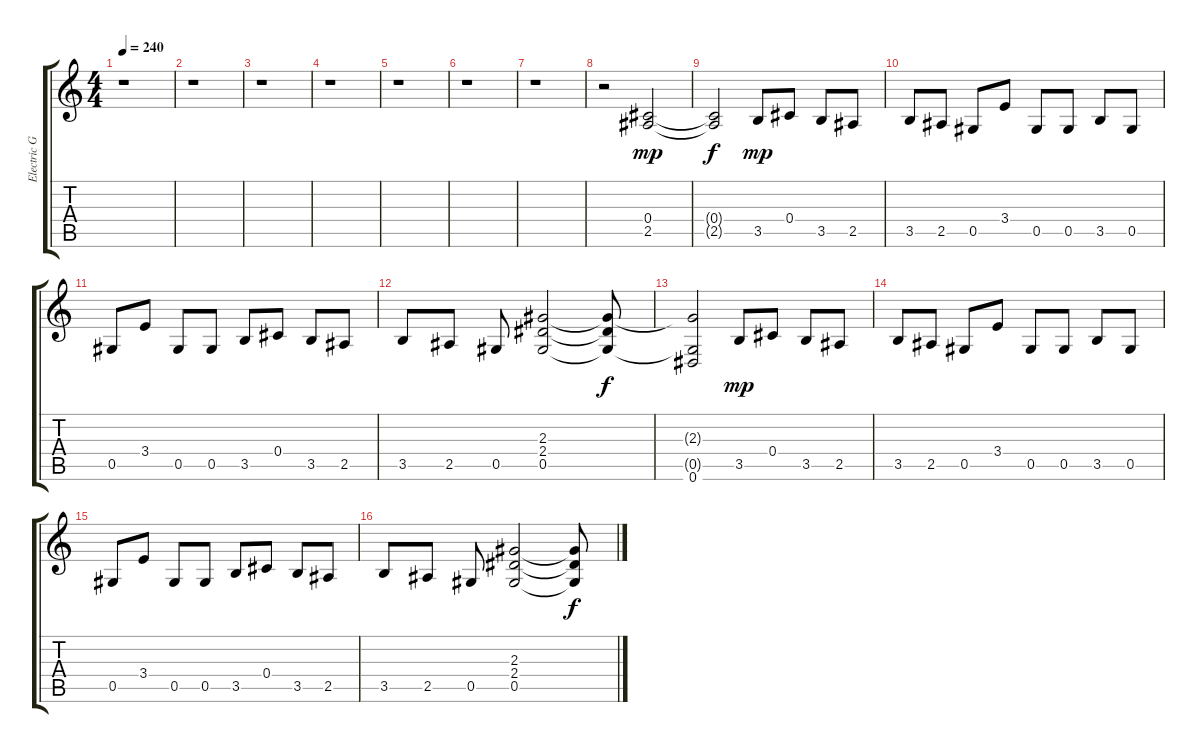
\track ("Electric Guitar 3" "Electric G") {instrument distortionguitar}
\staff {score tabs}
\tuning (Eb4 Bb3 Gb3 Db3 Ab2 Eb2) {hide}
\ts (4 4)
\tempo 240
\clef g2
\ks c
r.1{dy mp instrument distortionguitar} |
r.1 |
r.1 |
r.1 |
r.1 |
r.1 |
r.1 |
r.2 (0.4 2.5).2 |
(0.4{t} 2.5{t}).2{dy f} 3.5.8{dy mp} 0.4.8 3.5.8 2.5.8 |
3.5.8 2.5.8 0.5.8 3.4.8 0.5.8 0.5.8 3.5.8 0.5.8 |
0.5.8 3.4.8 0.5.8 0.5.8 3.5.8 0.4.8 3.5.8 2.5.8 |
3.5.8 2.5.8 0.5.8 (2.3 2.4 0.5).2 (2.3{t} 2.4{t} 0.5{t}).8{dy f} |
(2.3{t} 0.5{t} 0.6).2 3.5.8{dy mp} 0.4.8 3.5.8 2.5.8 |
3.5.8 2.5.8 0.5.8 3.4.8 0.5.8 0.5.8 3.5.8 0.5.8 |
0.5.8 3.4.8 0.5.8 0.5.8 3.5.8 0.4.8 3.5.8 2.5.8 |
3.5.8 2.5.8 0.5.8 (2.3 2.4 0.5).2 (2.3{t} 2.4{t} 0.5{t}).8{dy f}
